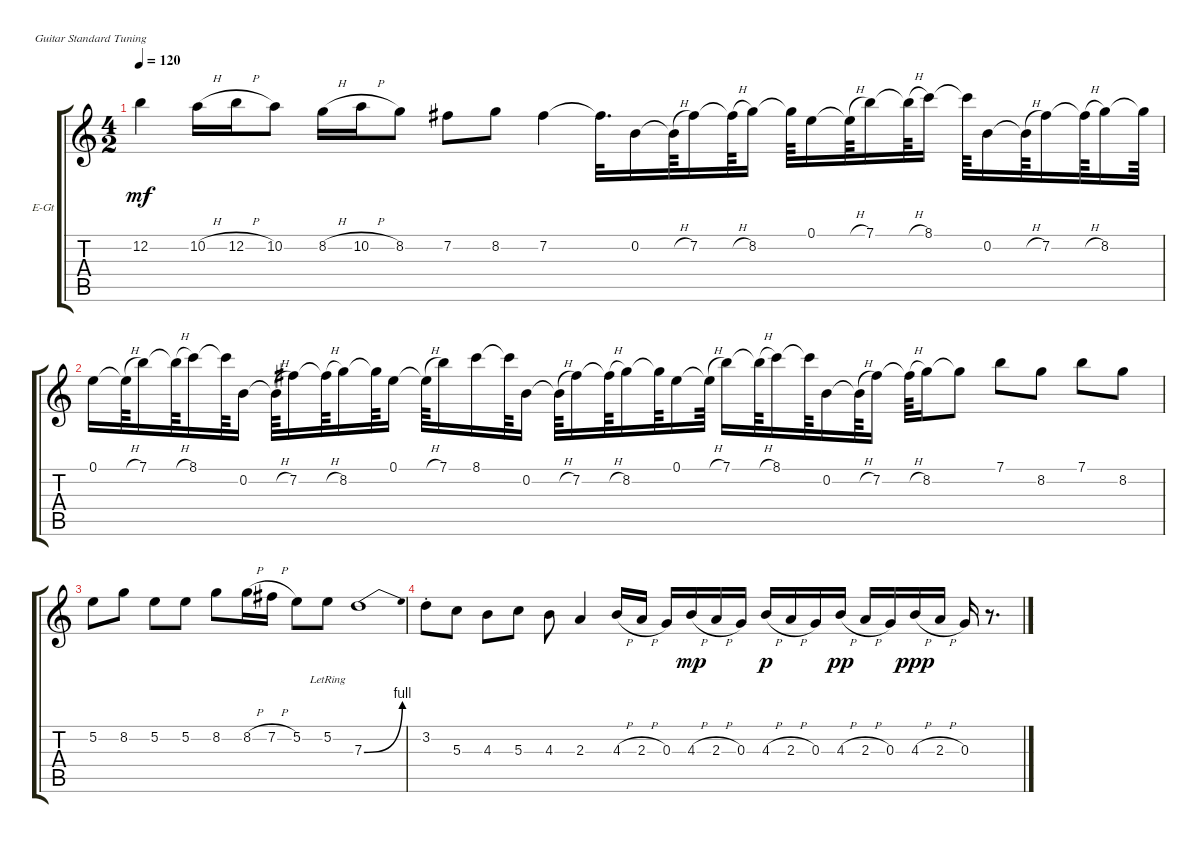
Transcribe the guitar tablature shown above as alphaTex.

\defaultSystemsLayout 4
\bracketExtendMode groupsimilarinstruments
\firstSystemTrackNameOrientation horizontal
\otherSystemsTrackNameOrientation horizontal
\track ("Lead Guitar" "E-Gt") {instrument overdrivenguitar}
\staff {score tabs}
\tuning (E4 B3 G3 D3 A2 E2)
\ts (4 2)
\tempo 120
\clef g2
\ks c
12.2.4{dy mf} 10.2{h}.16 12.2{h}.16 10.2.8 8.2{h}.16 10.2{h}.16 8.2.8 7.2.8 8.2.8 7.2.4 7.2{t}.32{d} 0.2.16 0.2{h t}.64 7.2.16 7.2{h t}.64 8.2.16 8.2{t}.64 0.1.16 0.1{h t}.64 7.1.16 7.1{h t}.64 8.1.16 8.1{t}.64 0.2.16 0.2{h t}.64 7.2.16 7.2{h t}.64 8.2.16 8.2{t}.64 |
0.1.16 0.1{h t}.64 7.1.16 7.1{h t}.64 8.1.16 8.1{t}.64 0.2.16 0.2{h t}.64 7.2.16 7.2{h t}.64 8.2.16 8.2{t}.64 0.1.16 0.1{h t}.64 7.1.16 8.1.16 8.1{t}.64 0.2.16 0.2{h t}.64 7.2.16 7.2{h t}.64 8.2.16 8.2{t}.64 0.1.16 0.1{h t}.64 7.1.16 7.1{h t}.64 8.1.16 8.1{t}.64 0.2.16 0.2{h t}.64 7.2.16 7.2{h t}.64 8.2.16 8.2{t}.8 7.1.8 8.2.8 7.1.8 8.2.8 |
5.2.8 8.2.8 5.2.8 5.2.8 8.2.8 8.2{h}.16 7.2{h}.16 5.2.8 5.2{lr}.8 7.3{be (bend 0 0 25.2 4)}.1 |
3.2{st}.8 5.3.8 4.3.8 5.3.8 4.3.8 2.3.4 4.3{h}.16 2.3{h}.16 0.3.16 4.3{h}.16{dy mp} 2.3{h}.16 0.3.16 4.3{h}.16{dy p} 2.3{h}.16 0.3.16 4.3{h}.16{dy pp} 2.3{h}.16 0.3.16 4.3{h}.16{dy ppp} 2.3{h}.16 0.3.16 r.8{d}
